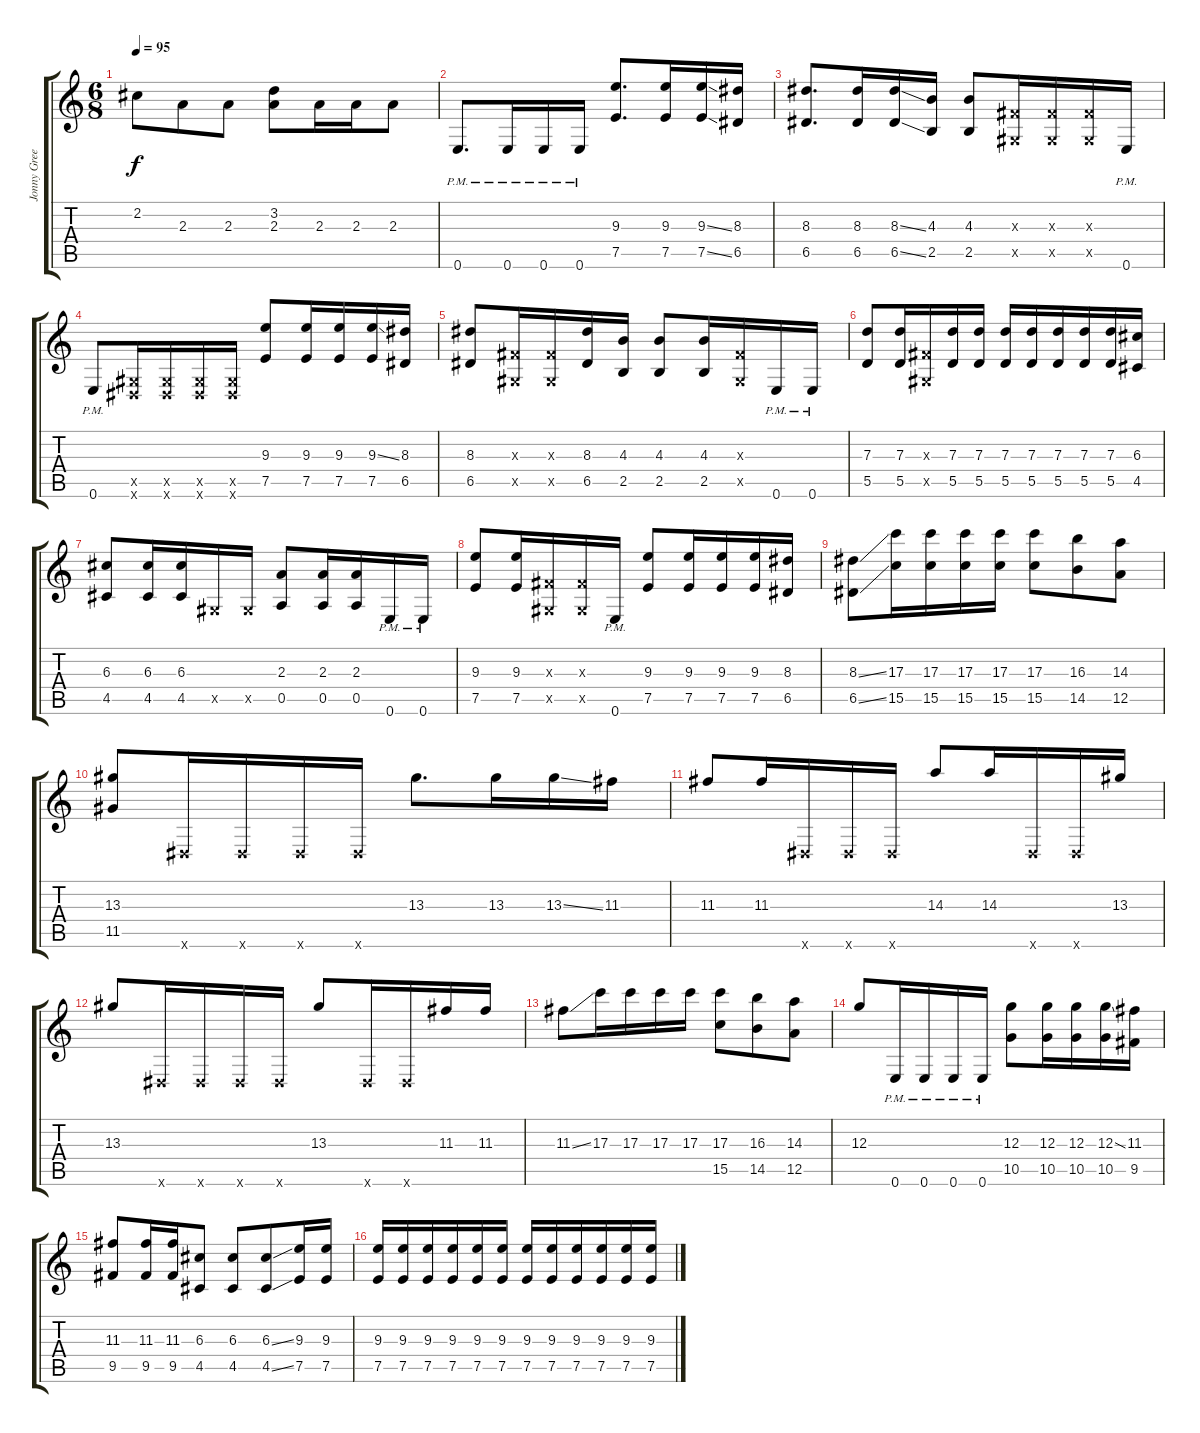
\track ("Jonny Greenwood (Guitar 1)" "Jonny Gree") {instrument distortionguitar}
\staff {score tabs}
\tuning (E4 B3 G3 D3 A2 E2) {hide}
\ts (6 8)
\tempo 95
\clef g2
\ks c
2.2.8{dy f} 2.3.8 2.3.8 (3.2 2.3).8 2.3.16 2.3.16 2.3.8 |
0.6{pm}.8{d} 0.6{pm}.16 0.6{pm}.16 0.6{pm}.16 (9.3 7.5).8{d} (9.3 7.5).16 (9.3{ss} 7.5{ss}).16 (8.3 6.5).16 |
(8.3 6.5).8{d} (8.3 6.5).16 (8.3{ss} 6.5{ss}).16 (4.3 2.5).16 (4.3 2.5).8 (-1.3{x} -1.5{x}).16 (-1.3{x} -1.5{x}).16 (-1.3{x} -1.5{x}).16 0.6{pm}.16 |
0.6{pm}.8 (-1.5{x} -1.6{x}).16 (-1.5{x} -1.6{x}).16 (-1.5{x} -1.6{x}).16 (-1.5{x} -1.6{x}).16 (9.3 7.5).8 (9.3 7.5).16 (9.3 7.5).16 (9.3{ss} 7.5).16 (8.3 6.5).16 |
(8.3 6.5).8 (-1.3{x} -1.5{x}).16 (-1.3{x} -1.5{x}).16 (8.3 6.5).16 (4.3 2.5).16 (4.3 2.5).8 (4.3 2.5).16 (-1.3{x} -1.5{x}).16 0.6{pm}.16 0.6{pm}.16 |
(7.3 5.5).8 (7.3 5.5).16 (-1.3{x} -1.5{x}).16 (7.3 5.5).16 (7.3 5.5).16 (7.3 5.5).16 (7.3 5.5).16 (7.3 5.5).16 (7.3 5.5).16 (7.3 5.5).16 (6.3 4.5).16 |
(6.3 4.5).8 (6.3 4.5).16 (6.3 4.5).16 -1.5{x}.16 -1.5{x}.16 (2.3 0.5).8 (2.3 0.5).16 (2.3 0.5).16 0.6{pm}.16 0.6{pm}.16 |
(9.3 7.5).8 (9.3 7.5).16 (-1.3{x} -1.5{x}).16 (-1.3{x} -1.5{x}).16 0.6{pm}.16 (9.3 7.5).8 (9.3 7.5).16 (9.3 7.5).16 (9.3 7.5).16 (8.3 6.5).16 |
(8.3{ss} 6.5{ss}).8 (17.3 15.5).16 (17.3 15.5).16 (17.3 15.5).16 (17.3 15.5).16 (17.3 15.5).8 (16.3 14.5).8 (14.3 12.5).8 |
(13.3 11.5).8 -1.6{x}.16 -1.6{x}.16 -1.6{x}.16 -1.6{x}.16 13.3.8{d} 13.3.16 13.3{ss}.16 11.3.16 |
11.3.8 11.3.16 -1.6{x}.16 -1.6{x}.16 -1.6{x}.16 14.3.8 14.3.16 -1.6{x}.16 -1.6{x}.16 13.3.16 |
13.3.8 -1.6{x}.16 -1.6{x}.16 -1.6{x}.16 -1.6{x}.16 13.3.8 -1.6{x}.16 -1.6{x}.16 11.3.16 11.3.16 |
11.3{ss}.8 17.3.16 17.3.16 17.3.16 17.3.16 (17.3 15.5).8 (16.3 14.5).8 (14.3 12.5).8 |
12.3.8 0.6{pm}.16 0.6{pm}.16 0.6{pm}.16 0.6{pm}.16 (12.3 10.5).8 (12.3 10.5).16 (12.3 10.5).16 (12.3{ss} 10.5).16 (11.3 9.5).16 |
(11.3 9.5).8 (11.3 9.5).16 (11.3 9.5).16 (6.3 4.5).8 (6.3 4.5).8 (6.3{ss} 4.5{ss}).8 (9.3 7.5).16 (9.3 7.5).16 |
(9.3 7.5).16 (9.3 7.5).16 (9.3 7.5).16 (9.3 7.5).16 (9.3 7.5).16 (9.3 7.5).16 (9.3 7.5).16 (9.3 7.5).16 (9.3 7.5).16 (9.3 7.5).16 (9.3 7.5).16 (9.3 7.5).16
